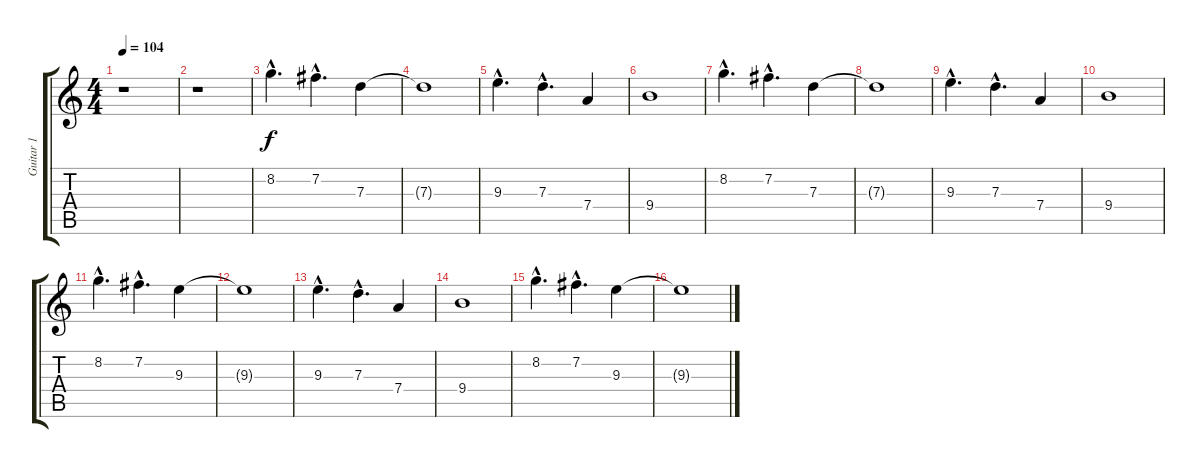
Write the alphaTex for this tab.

\track ("Guitar 1" "Guitar 1") {instrument distortionguitar}
\staff {score tabs}
\tuning (E4 B3 G3 D3 A2 E2) {hide}
\ts (4 4)
\tempo 104
\clef g2
\ks c
r.1{dy f} |
r.1 |
8.2{hac}.4{d} 7.2{hac}.4{d} 7.3.4 |
7.3{t}.1 |
9.3{hac}.4{d} 7.3{hac}.4{d} 7.4.4 |
9.4.1 |
8.2{hac}.4{d} 7.2{hac}.4{d} 7.3.4 |
7.3{t}.1 |
9.3{hac}.4{d} 7.3{hac}.4{d} 7.4.4 |
9.4.1 |
8.2{hac}.4{d} 7.2{hac}.4{d} 9.3.4 |
9.3{t}.1 |
9.3{hac}.4{d} 7.3{hac}.4{d} 7.4.4 |
9.4.1 |
8.2{hac}.4{d} 7.2{hac}.4{d} 9.3.4 |
9.3{t}.1
